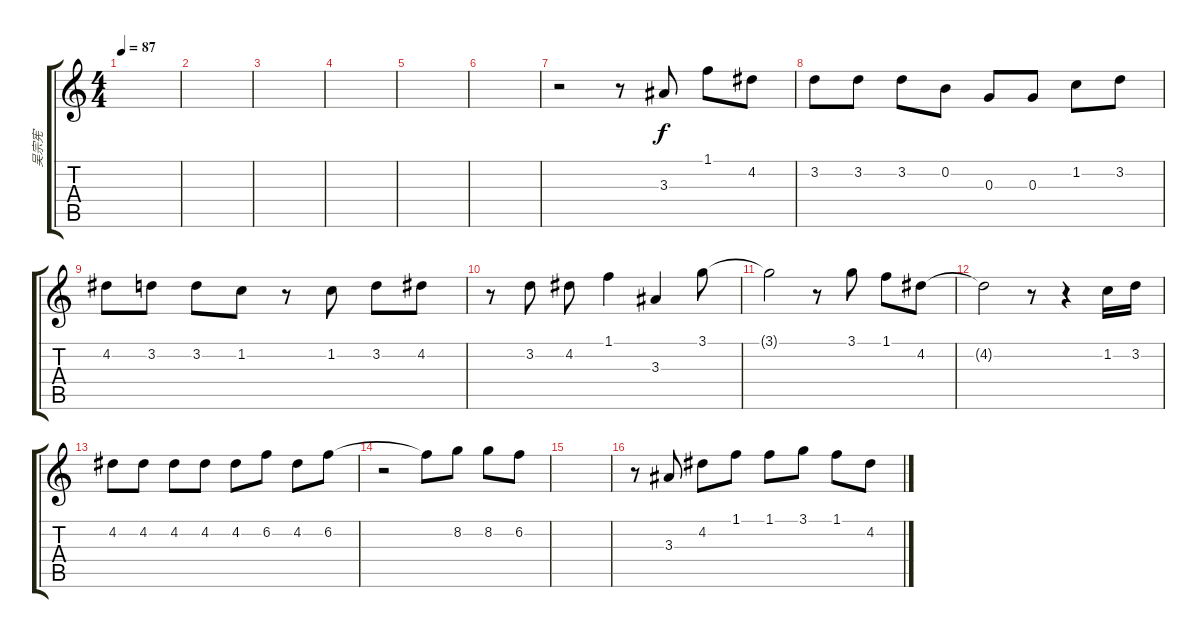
\track ("吴宗宪" "吴宗宪") {instrument distortionguitar}
\staff {score tabs}
\tuning (E4 B3 G3 D3 A2 E2) {hide}
\ts (4 4)
\tempo 87
\clef g2
\ks c
|
|
|
|
|
|
r.2 r.8 3.3.8 1.1.8 4.2.8 |
3.2.8 3.2.8 3.2.8 0.2.8 0.3.8 0.3.8 1.2.8 3.2.8 |
4.2.8 3.2.8 3.2.8 1.2.8 r.8 1.2.8 3.2.8 4.2.8 |
r.8 3.2.8 4.2.8 1.1.4 3.3.4 3.1.8 |
3.1{t}.2 r.8 3.1.8 1.1.8 4.2.8 |
4.2{t}.2 r.8 r.4 1.2.16 3.2.16 |
4.2.8 4.2.8 4.2.8 4.2.8 4.2.8 6.2.8 4.2.8 6.2.8 |
r.2 6.2{t}.8 8.2.8 8.2.8 6.2.8 |
|
r.8 3.3.8 4.2.8 1.1.8 1.1.8 3.1.8 1.1.8 4.2.8
